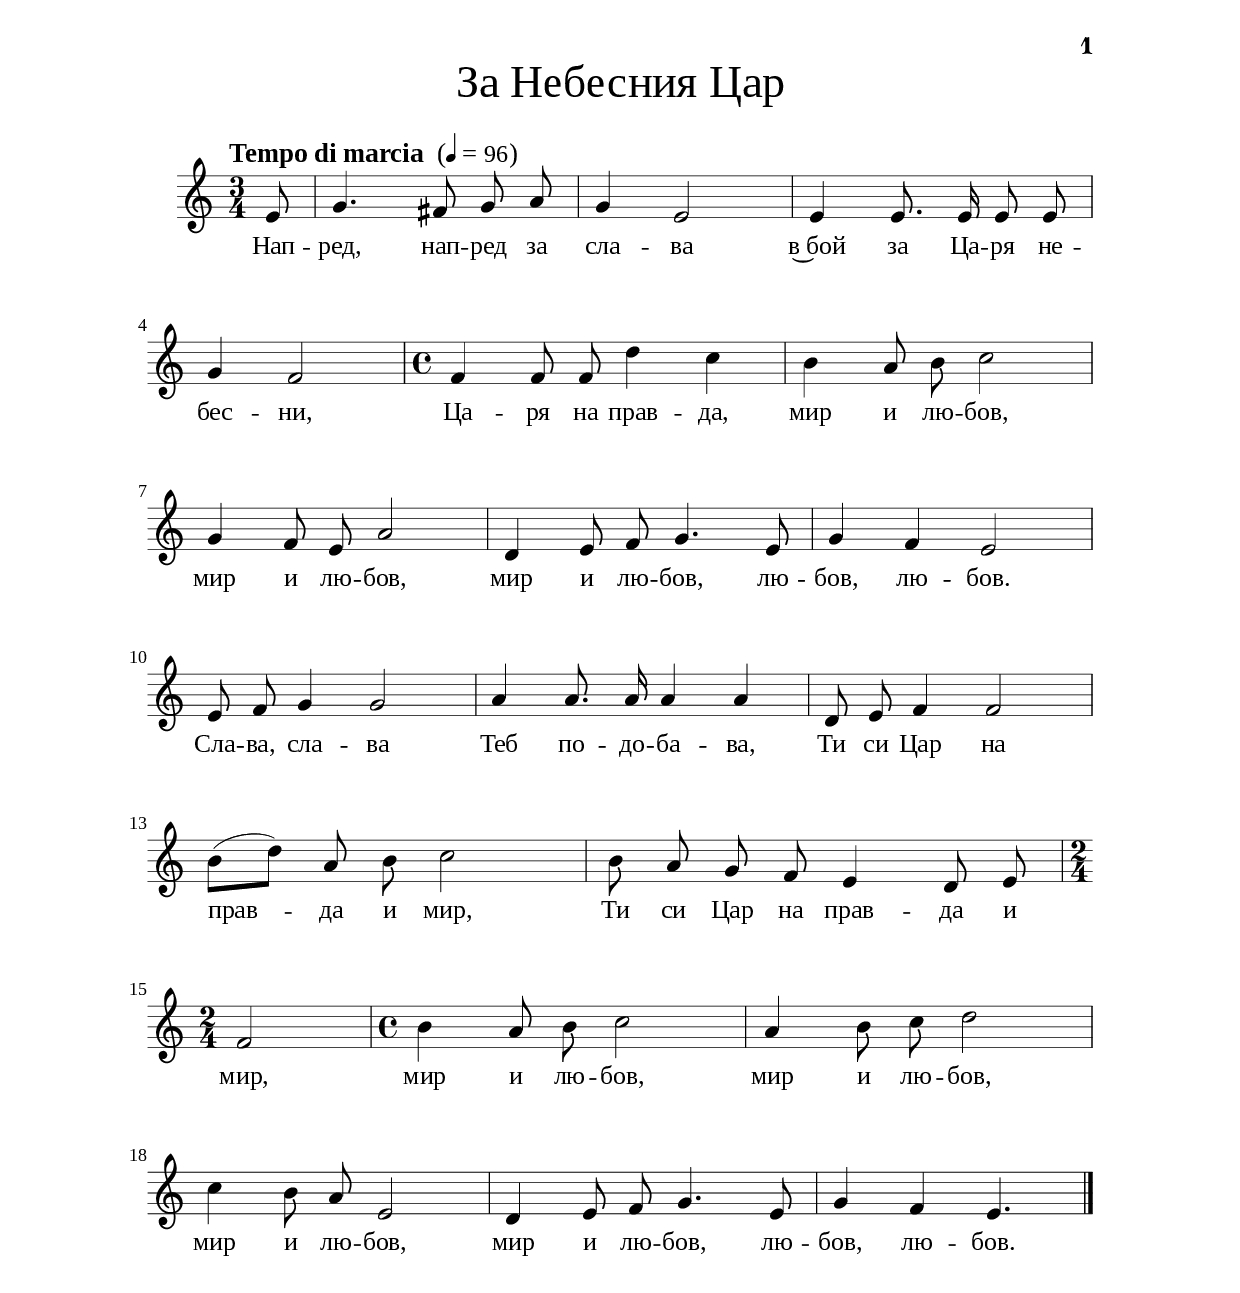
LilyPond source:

\version "2.24.4"

% include paper part and global functions
\include "include/globals.ily"

\bookpart {

  \label #'ref041
  \tocItem \markup "За Небесния Цар"
  \include "include/bookpart-paper.ily"
  \score {
    \include "include/score-layout.ily"

    \new Voice \absolute  {
      \clef treble
      \key c \major
      \time 3/4
      \tempoFunc "Tempo di marcia " 4 "96"
      \autoBeamOff
      \partial 8


      e'8 | g'4. fis'8 g' a ' | g'4 e'2 | e'4 e'8. e'16 e'8 e' | \break

      g'4 f'2 | \time 4/4  f'4 f'8 f' d''4 c'' | b'4 a'8 b' c''2 \break |

      g'4 f'8 e' a'2 | d'4 e'8 f' g'4. e'8 | g'4 f' e'2 \break |

      e'8 f' g'4 g'2 | a'4 a'8. a'16 a'4 a' | d'8 e' f'4 f'2 \break |

      b'8 ([ d'' ]) a' b' c''2 | b'8 a' g' f' e'4 d'8 e' \break |

      \time 2/4  f'2 |  \time 4/4  b'4 a'8 b' c''2 |  a'4 b'8 c'' d''2 \break |

      c''4 b'8 a' e'2 | d'4 e'8 f' g'4. e'8 |  g'4 f' e'4. \bar "|."
    }

    \addlyrics {
      Нап -- ред,
      нап -- ред за сла -- ва в~бой за Ца -- ря не --
      бес -- ни, Ца -- ря на прав -- да, мир и лю --
      бов, мир и лю -- бов, мир и лю -- бов, лю --
      бов, лю -- бов. Сла -- ва, сла -- ва Теб по --
      до -- ба -- ва, Ти си Цар на прав -- да и мир,
      Ти си Цар на прав -- да и мир, мир и лю --
      бов, мир и лю -- бов, мир и лю -- бов, мир и
      лю -- бов, лю -- бов, лю -- бов.}

      \header {
        title = \titleFunc #'ref_desc_1 "За Небесния Цар" "Za Nebesnija car"
      }

      \midi{}

    } % score



  } % bookpart
